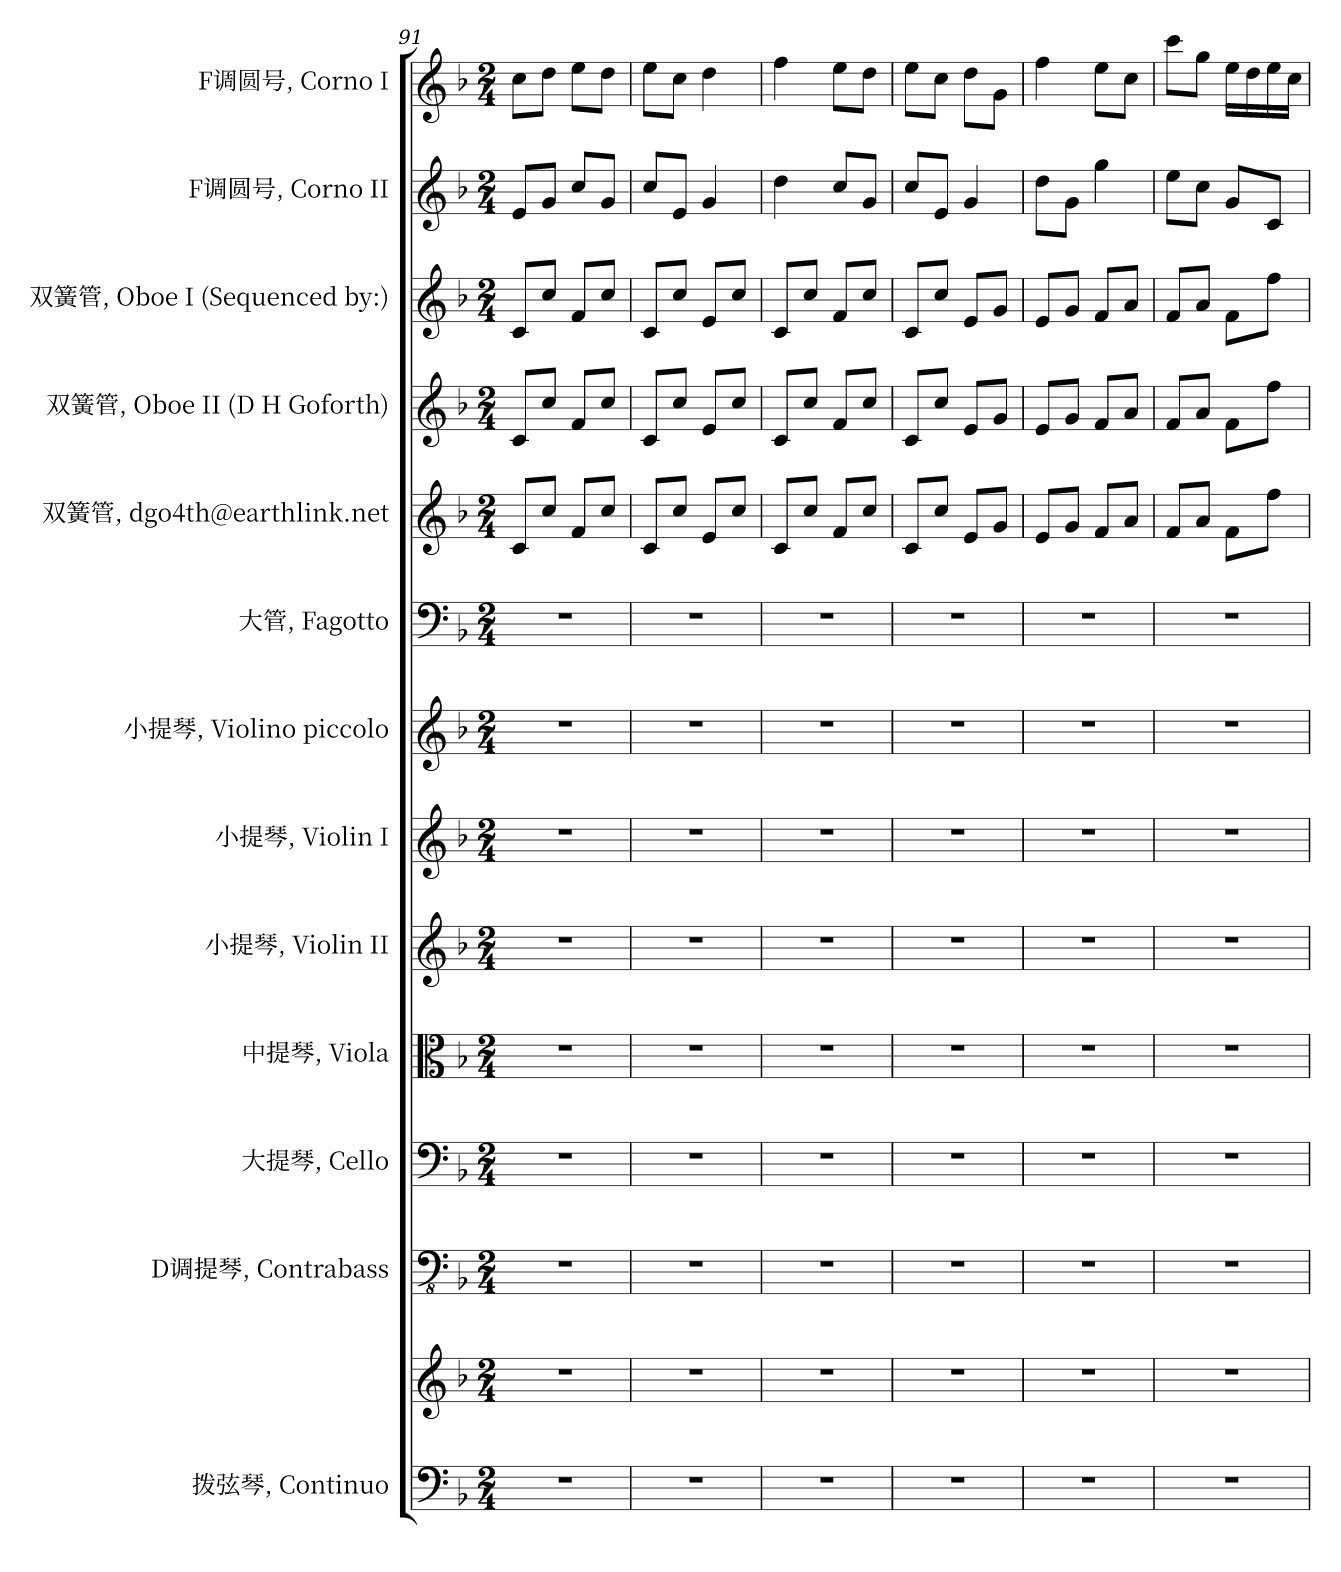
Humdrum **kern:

**kern	**kern	**kern	**kern	**kern	**kern	**kern	**kern	**kern	**kern	**kern	**kern	**kern	**kern
*part13	*part13	*part12	*part11	*part10	*part9	*part8	*part7	*part6	*part5	*part4	*part3	*part2	*part1
*staff14	*staff13	*staff12	*staff11	*staff10	*staff9	*staff8	*staff7	*staff6	*staff5	*staff4	*staff3	*staff2	*staff1
*I"拨弦琴, Continuo	*	*I"D调提琴, Contrabass	*I"大提琴, Cello	*I"中提琴, Viola	*I"小提琴, Violin II	*I"小提琴, Violin I	*I"小提琴, Violino piccolo	*I"大管, Fagotto	*I"双簧管, dgo4th@earthlink.net	*I"双簧管, Oboe II (D H Goforth)	*I"双簧管, Oboe I (Sequenced by:)	*I"F调圆号, Corno II	*I"F调圆号, Corno I
*	*	*	*	*I'Vla.	*I'Vln.	*I'Vln.	*I'Vln.	*	*	*I'Ob.	*I'Ob.	*	*
*clefF4	*clefG2	*clefFv4	*clefF4	*clefC3	*clefG2	*clefG2	*clefG2	*clefF4	*clefG2	*clefG2	*clefG2	*clefG2	*clefG2
*	*	*ITrd7c12	*	*	*	*	*	*	*	*	*	*ITrd4c7	*ITrd4c7
*k[b-]	*k[b-]	*k[b-]	*k[b-]	*k[b-]	*k[b-]	*k[b-]	*k[b-]	*k[b-]	*k[b-]	*k[b-]	*k[b-]	*k[b-e-]	*k[b-e-]
*M2/4	*M2/4	*M2/4	*M2/4	*M2/4	*M2/4	*M2/4	*M2/4	*M2/4	*M2/4	*M2/4	*M2/4	*M2/4	*M2/4
=91	=91	=91	=91	=91	=91	=91	=91	=91	=91	=91	=91	=91	=91
2r	2r	2r	2r	2r	2r	2r	2r	2r	8c/L	8c/L	8c/L	8A/L	8f\L
.	.	.	.	.	.	.	.	.	8cc/J	8cc/J	8cc/J	8c/J	8g\J
.	.	.	.	.	.	.	.	.	8f/L	8f/L	8f/L	8f/L	8a\L
.	.	.	.	.	.	.	.	.	8cc/J	8cc/J	8cc/J	8c/J	8g\J
=92	=92	=92	=92	=92	=92	=92	=92	=92	=92	=92	=92	=92	=92
2r	2r	2r	2r	2r	2r	2r	2r	2r	8c/L	8c/L	8c/L	8f/L	8a\L
.	.	.	.	.	.	.	.	.	8cc/J	8cc/J	8cc/J	8A/J	8f\J
.	.	.	.	.	.	.	.	.	8e/L	8e/L	8e/L	4c/	4g\
.	.	.	.	.	.	.	.	.	8cc/J	8cc/J	8cc/J	.	.
!!LO:PB:g=z
=93	=93	=93	=93	=93	=93	=93	=93	=93	=93	=93	=93	=93	=93
2r	2r	2r	2r	2r	2r	2r	2r	2r	8c/L	8c/L	8c/L	4g\	4b-\
.	.	.	.	.	.	.	.	.	8cc/J	8cc/J	8cc/J	.	.
.	.	.	.	.	.	.	.	.	8f/L	8f/L	8f/L	8f/L	8a\L
.	.	.	.	.	.	.	.	.	8cc/J	8cc/J	8cc/J	8c/J	8g\J
=94	=94	=94	=94	=94	=94	=94	=94	=94	=94	=94	=94	=94	=94
2r	2r	2r	2r	2r	2r	2r	2r	2r	8c/L	8c/L	8c/L	8f/L	8a\L
.	.	.	.	.	.	.	.	.	8cc/J	8cc/J	8cc/J	8A/J	8f\J
.	.	.	.	.	.	.	.	.	8e/L	8e/L	8e/L	4c/	8g\L
.	.	.	.	.	.	.	.	.	8g/J	8g/J	8g/J	.	8c\J
=95	=95	=95	=95	=95	=95	=95	=95	=95	=95	=95	=95	=95	=95
2r	2r	2r	2r	2r	2r	2r	2r	2r	8e/L	8e/L	8e/L	8g\L	4b-\
.	.	.	.	.	.	.	.	.	8g/J	8g/J	8g/J	8c\J	.
.	.	.	.	.	.	.	.	.	8f/L	8f/L	8f/L	4cc\	8a\L
.	.	.	.	.	.	.	.	.	8a/J	8a/J	8a/J	.	8f\J
=96	=96	=96	=96	=96	=96	=96	=96	=96	=96	=96	=96	=96	=96
2r	2r	2r	2r	2r	2r	2r	2r	2r	8f/L	8f/L	8f/L	8a\L	8ff\L
.	.	.	.	.	.	.	.	.	8a/J	8a/J	8a/J	8f\J	8cc\J
.	.	.	.	.	.	.	.	.	8f\L	8f\L	8f\L	8c/L	16a\LL
.	.	.	.	.	.	.	.	.	.	.	.	.	16g\
.	.	.	.	.	.	.	.	.	8ff\J	8ff\J	8ff\J	8F/J	16a\
.	.	.	.	.	.	.	.	.	.	.	.	.	16f\JJ
=	=	=	=	=	=	=	=	=	=	=	=	=	=
*-	*-	*-	*-	*-	*-	*-	*-	*-	*-	*-	*-	*-	*-
